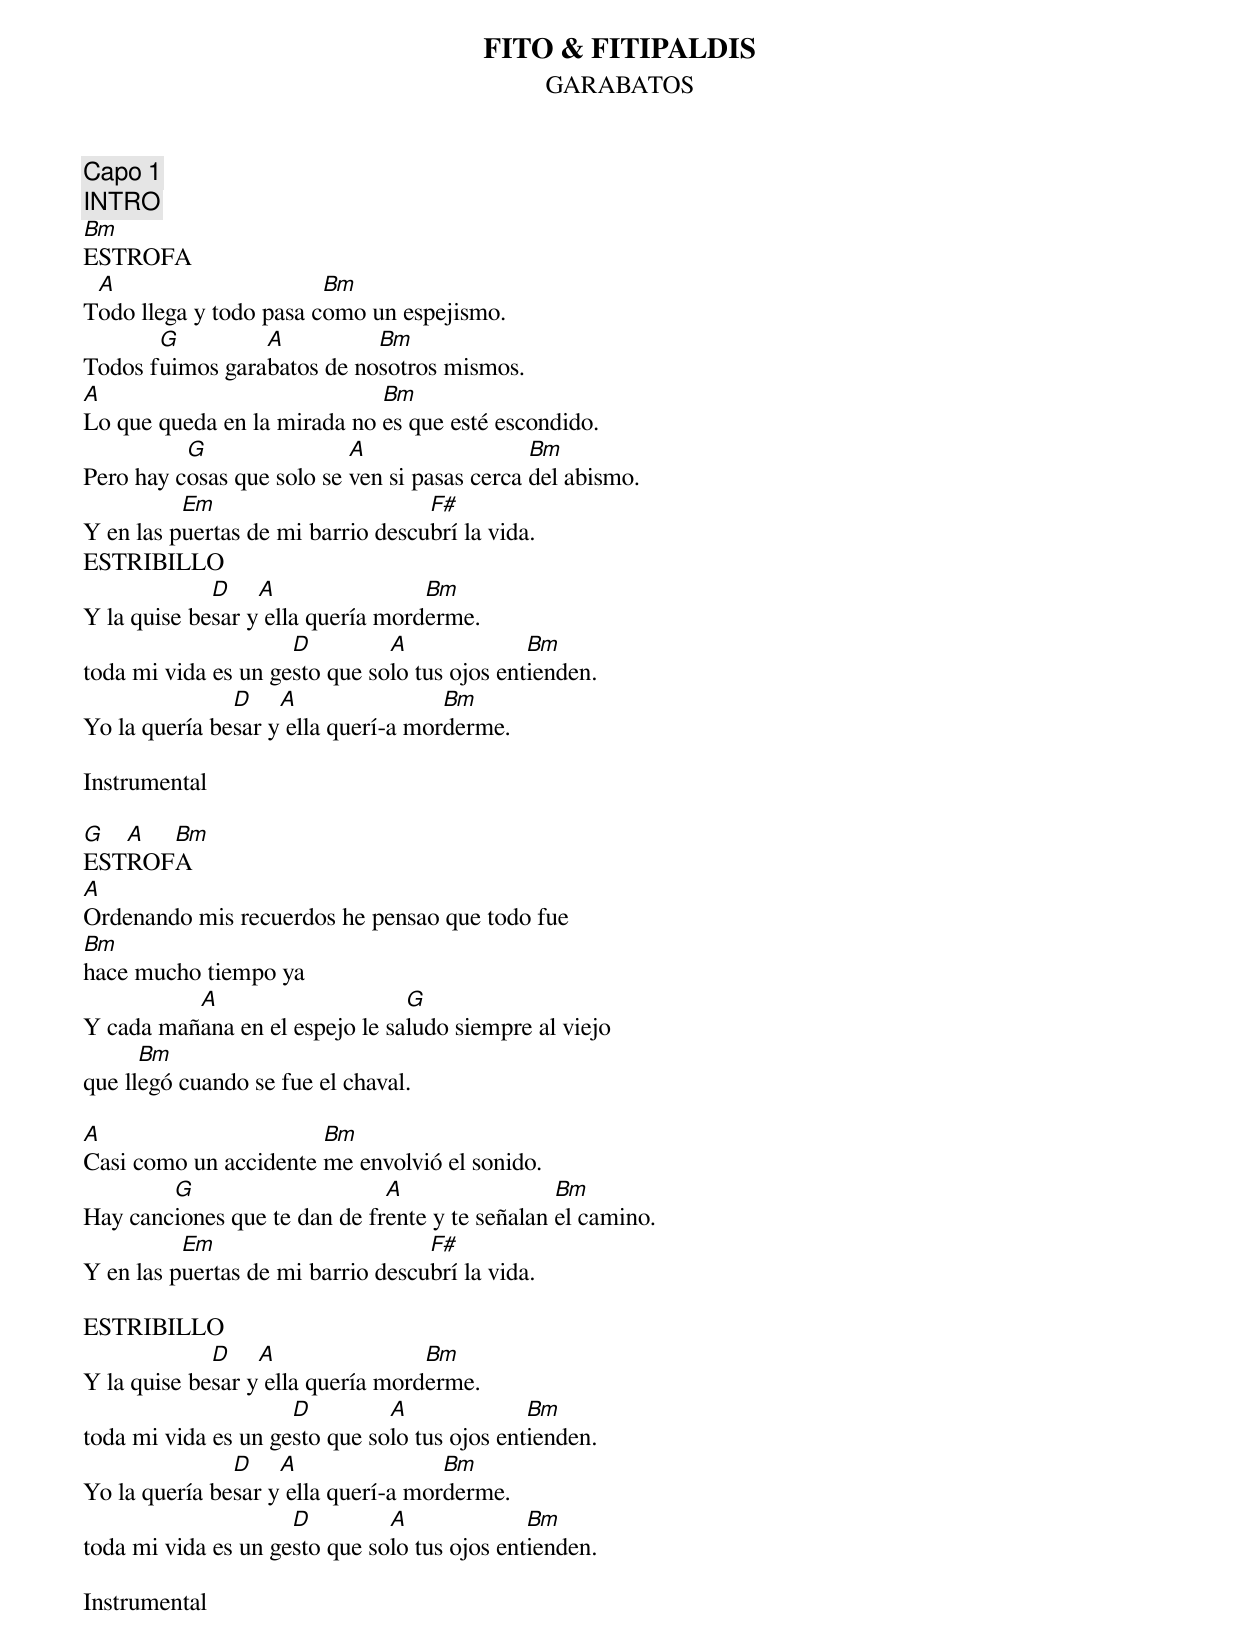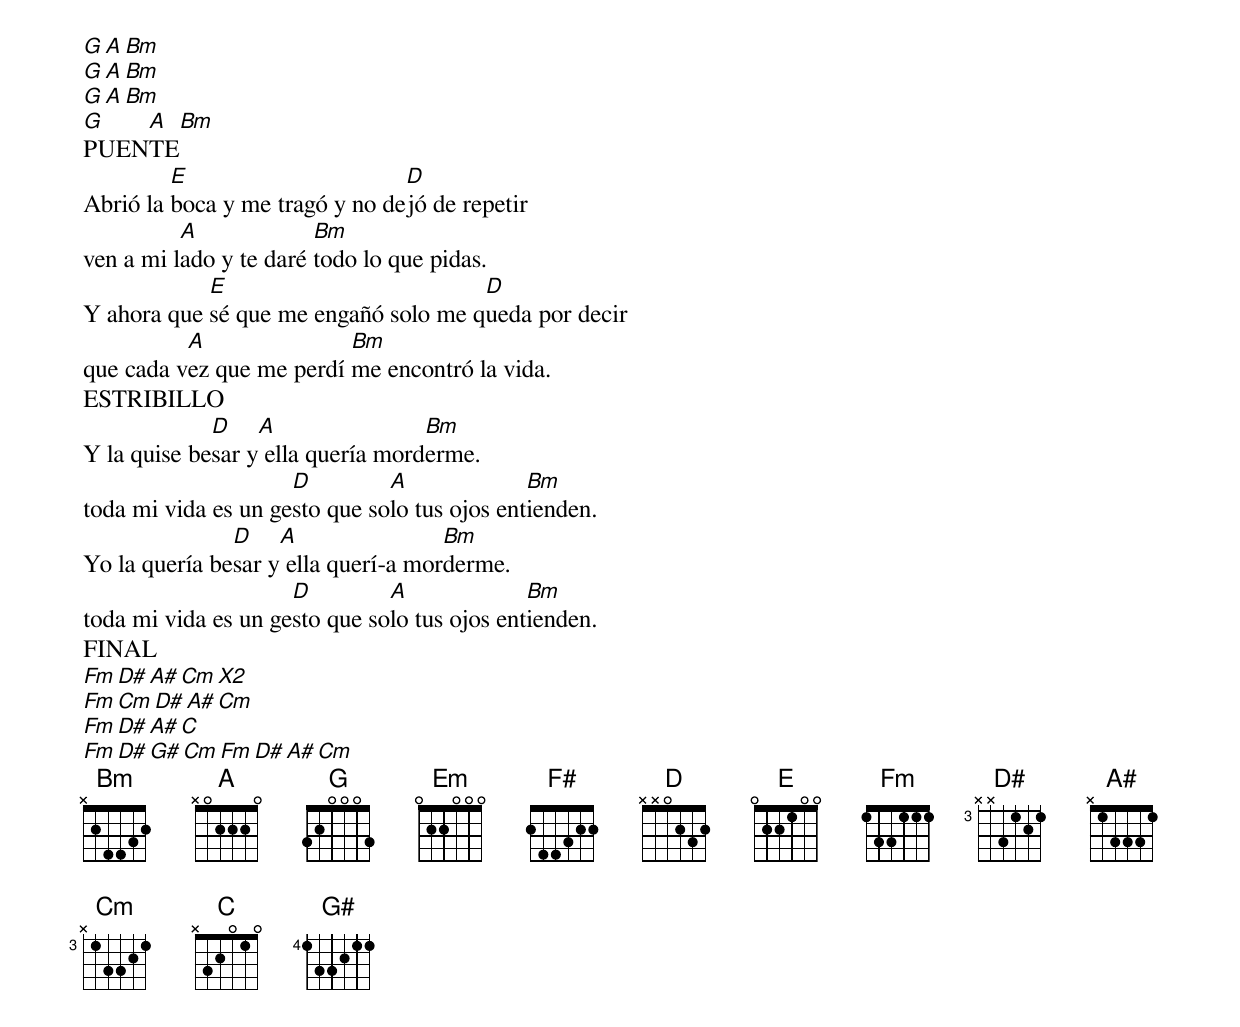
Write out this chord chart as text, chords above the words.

FITO & FITIPALDIS
GARABATOS
Capo 1
INTRO
Bm
ESTROFA
 A                      Bm
Todo llega y todo pasa como un espejismo.
       G         A          Bm
Todos fuimos garabatos de nosotros mismos.
A                            Bm
Lo que queda en la mirada no es que esté escondido.
          G                A                  Bm
Pero hay cosas que solo se ven si pasas cerca del abismo.
          Em                       F#
Y en las puertas de mi barrio descubrí la vida.
ESTRIBILLO
             D    A                Bm
Y la quise besar y ella quería morderme.
                     D         A              Bm
toda mi vida es un gesto que solo tus ojos entienden.
               D    A                Bm
Yo la quería besar y ella querí­a morderme.

Instrumental

G  A  Bm
ESTROFA
A
Ordenando mis recuerdos he pensao que todo fue
Bm
hace mucho tiempo ya
          A                     G
Y cada mañana en el espejo le saludo siempre al viejo
      Bm
que llegó cuando se fue el chaval.

A                      Bm
Casi como un accidente me envolvió el sonido.
        G                     A                 Bm
Hay canciones que te dan de frente y te señalan el camino.
          Em                       F#
Y en las puertas de mi barrio descubrí la vida.

ESTRIBILLO
             D    A                Bm
Y la quise besar y ella quería morderme.
                     D         A              Bm
toda mi vida es un gesto que solo tus ojos entienden.
               D    A                Bm
Yo la quería besar y ella querí­a morderme.
                     D         A              Bm
toda mi vida es un gesto que solo tus ojos entienden.

Instrumental

G   A   Bm
G   A   Bm
G   A   Bm
G   A   Bm
PUENTE
         E                      D
Abrió la boca y me tragó y no dejó de repetir
          A             Bm
ven a mi lado y te daré todo lo que pidas.
            E                         D
Y ahora que sé que me engañó solo me queda por decir
          A               Bm
que cada vez que me perdí me encontró la vida.
ESTRIBILLO
             D    A                Bm
Y la quise besar y ella quería morderme.
                     D         A              Bm
toda mi vida es un gesto que solo tus ojos entienden.
               D    A                Bm
Yo la quería besar y ella querí­a morderme.
                     D         A              Bm
toda mi vida es un gesto que solo tus ojos entienden.
FINAL
Fm  D#   A#  Cm X2
Fm Cm D# A# Cm
Fm D# A# C
Fm D# G# Cm Fm D# A# Cm
